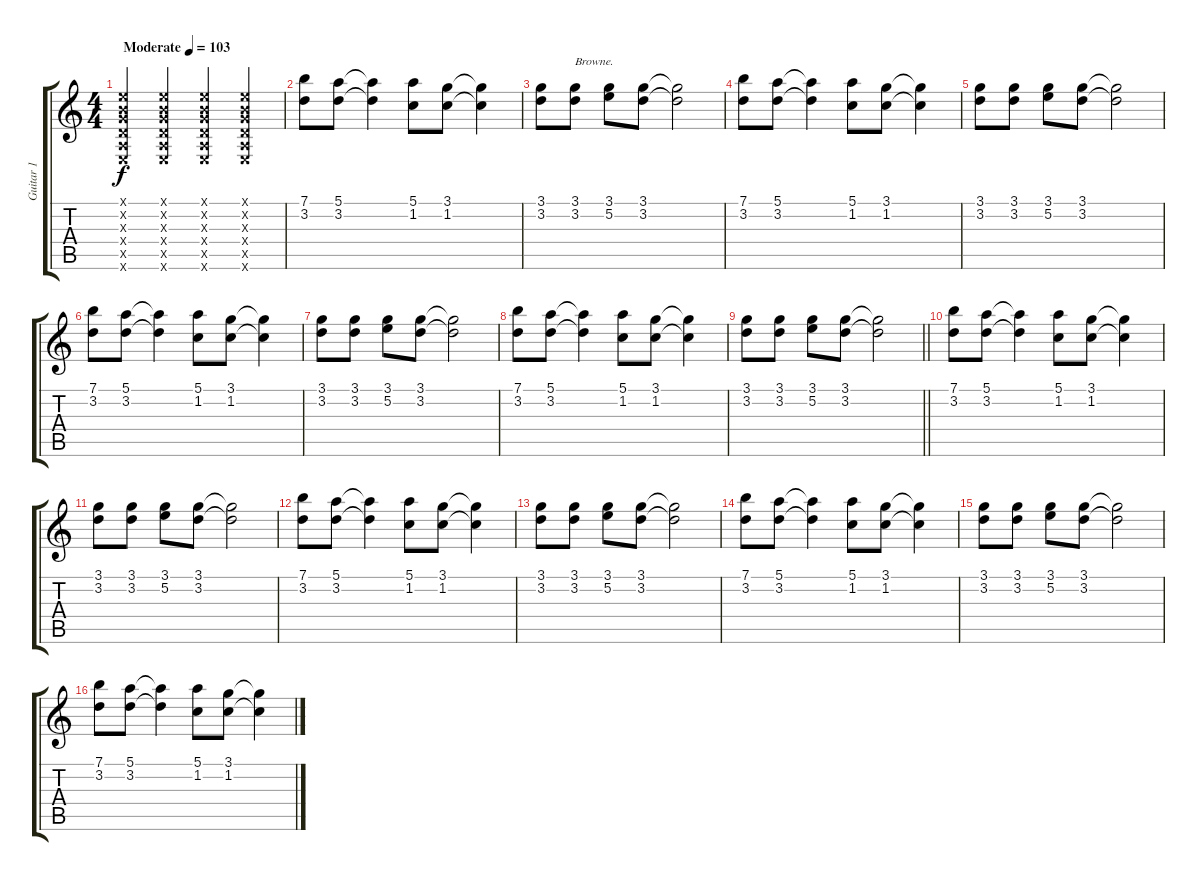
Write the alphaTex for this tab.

\track ("Guitar 1" "Guitar 1") {instrument acousticguitarsteel}
\staff {score tabs}
\tuning (E4 B3 G3 D3 A2 E2) {hide}
\ts (4 4)
\tempo (103 "Moderate")
\clef g2
\ks c
(0.1{x} 0.2{x} 0.3{x} 0.4{x} 0.5{x} 0.6{x}).4{dy f instrument acousticguitarsteel} (0.1{x} 0.2{x} 0.3{x} 0.4{x} 0.5{x} 0.6{x}).4 (0.1{x} 0.2{x} 0.3{x} 0.4{x} 0.5{x} 0.6{x}).4 (0.1{x} 0.2{x} 0.3{x} 0.4{x} 0.5{x} 0.6{x}).4 |
(7.1 3.2).8 (5.1 3.2).8 (5.1{t} 3.2{t}).4 (5.1 1.2).8 (3.1 1.2).8 (3.1{t} 1.2{t}).4 |
(3.1 3.2).8 (3.1 3.2).8{txt "Browne."} (3.1 5.2).8 (3.1 3.2).8 (3.1{t} 3.2{t}).2 |
(7.1 3.2).8 (5.1 3.2).8 (5.1{t} 3.2{t}).4 (5.1 1.2).8 (3.1 1.2).8 (3.1{t} 1.2{t}).4 |
(3.1 3.2).8 (3.1 3.2).8 (3.1 5.2).8 (3.1 3.2).8 (3.1{t} 3.2{t}).2 |
(7.1 3.2).8 (5.1 3.2).8 (5.1{t} 3.2{t}).4 (5.1 1.2).8 (3.1 1.2).8 (3.1{t} 1.2{t}).4 |
(3.1 3.2).8 (3.1 3.2).8 (3.1 5.2).8 (3.1 3.2).8 (3.1{t} 3.2{t}).2 |
(7.1 3.2).8 (5.1 3.2).8 (5.1{t} 3.2{t}).4 (5.1 1.2).8 (3.1 1.2).8 (3.1{t} 1.2{t}).4 |
\barLineRight lightlight
(3.1 3.2).8 (3.1 3.2).8 (3.1 5.2).8 (3.1 3.2).8 (3.1{t} 3.2{t}).2 |
(7.1 3.2).8 (5.1 3.2).8 (5.1{t} 3.2{t}).4 (5.1 1.2).8 (3.1 1.2).8 (3.1{t} 1.2{t}).4 |
(3.1 3.2).8 (3.1 3.2).8 (3.1 5.2).8 (3.1 3.2).8 (3.1{t} 3.2{t}).2 |
(7.1 3.2).8 (5.1 3.2).8 (5.1{t} 3.2{t}).4 (5.1 1.2).8 (3.1 1.2).8 (3.1{t} 1.2{t}).4 |
(3.1 3.2).8 (3.1 3.2).8 (3.1 5.2).8 (3.1 3.2).8 (3.1{t} 3.2{t}).2 |
(7.1 3.2).8 (5.1 3.2).8 (5.1{t} 3.2{t}).4 (5.1 1.2).8 (3.1 1.2).8 (3.1{t} 1.2{t}).4 |
(3.1 3.2).8 (3.1 3.2).8 (3.1 5.2).8 (3.1 3.2).8 (3.1{t} 3.2{t}).2 |
(7.1 3.2).8 (5.1 3.2).8 (5.1{t} 3.2{t}).4 (5.1 1.2).8 (3.1 1.2).8 (3.1{t} 1.2{t}).4
